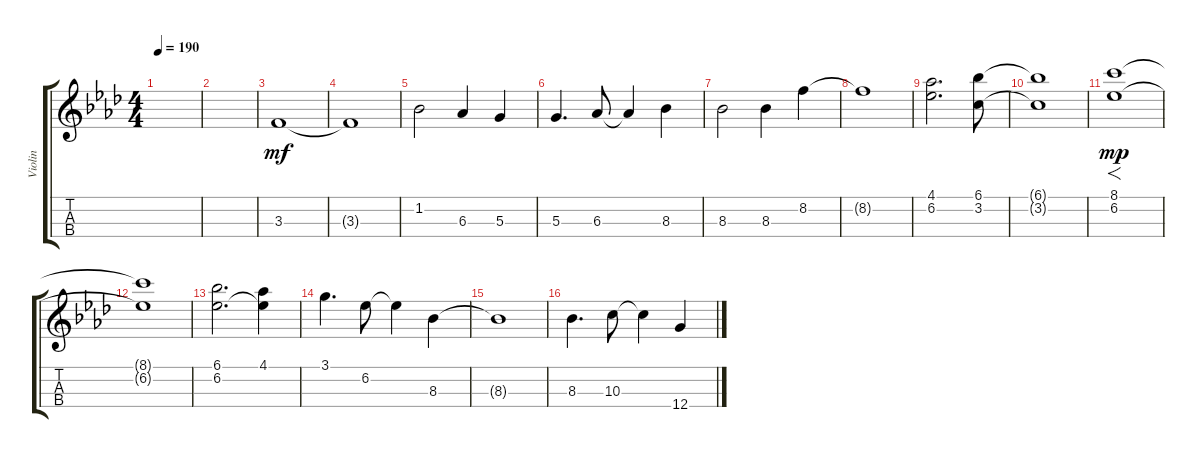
\track ("Violin" "Violin") {instrument violin}
\staff {score tabs}
\tuning (E5 A4 D4 G3) {hide}
\ts (4 4)
\tempo 190
\clef g2
\ks ab
|
|
3.3.1{dy mf} |
3.3{t}.1 |
1.2.2 6.3.4 5.3.4 |
5.3.4{d} 6.3.8 6.3{t}.4 8.3.4 |
8.3.2 8.3.4 8.2.4 |
8.2{t}.1 |
(4.1 6.2).2{d} (6.1 3.2).8 |
(6.1{t} 3.2{t}).1 |
(8.1 6.2).1{f dy mp} |
(8.1{t} 6.2{t}).1 |
(6.1 6.2).2{d} (4.1 6.2{t}).4 |
3.1.4{d} 6.2.8 6.2{t}.4 8.3.4 |
8.3{t}.1 |
8.3.4{d} 10.3.8 10.3{t}.4 12.4.4
